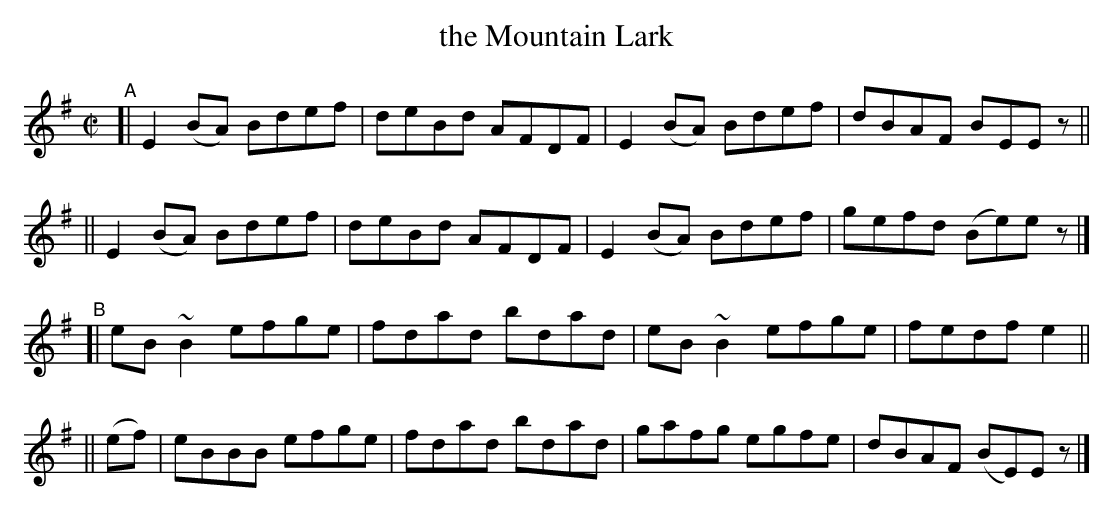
X:1
T: the Mountain Lark
M: C|
L: 1/8
K: Em
"^A"\
[| E2(BA) Bdef | deBd AFDF | E2(BA) Bdef | dBAF BEEz||
|| E2(BA) Bdef | deBd AFDF | E2(BA) Bdef | gefd (Be)ez |]
"^B"\
[|       eB~B2 efge | fdad bdad | eB~B2 efge | fedf e2 ||
|| (ef) | eBBB efge | fdad bdad | gafg  egfe | dBAF (BE)Ez |]
